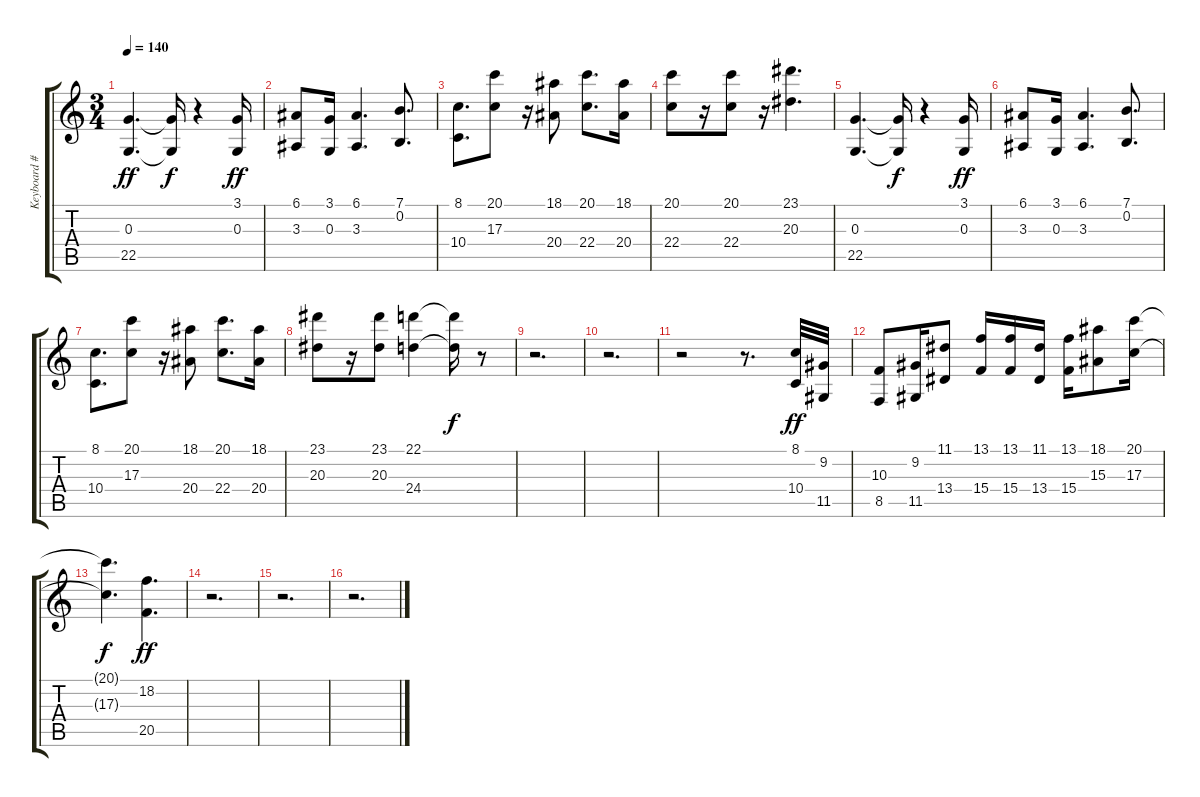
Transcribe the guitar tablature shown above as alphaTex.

\track ("Keyboard #1" "Keyboard #") {instrument brasssection}
\staff {score tabs}
\tuning (E4 B3 G3 D3 A2 E2) {hide}
\ts (3 4)
\tempo 140
\clef g2
\ks c
(0.3 22.5).4{d dy ff} (0.3{t} 22.5{t}).16{dy f} r.4 (3.1 0.3).16{dy ff} |
(6.1 3.3).8 (3.1 0.3).16 (6.1 3.3).4{d} (7.1 0.2).8{d} |
(8.1 10.4).8{d} (20.1 17.3).8 r.16 (18.1 20.4).8 (20.1 22.4).8{d} (18.1 20.4).16 |
(20.1 22.4).8 r.16 (20.1 22.4).8 r.16 (23.1 20.3).4{d} |
(0.3 22.5).4{d} (0.3{t} 22.5{t}).16{dy f} r.4 (3.1 0.3).16{dy ff} |
(6.1 3.3).8 (3.1 0.3).16 (6.1 3.3).4{d} (7.1 0.2).8{d} |
(8.1 10.4).8{d} (20.1 17.3).8 r.16 (18.1 20.4).8 (20.1 22.4).8{d} (18.1 20.4).16 |
(23.1 20.3).8 r.16 (23.1 20.3).8 (22.1 24.4).4 (22.1{t} 24.4{t}).16{dy f} r.8 |
r.2{d} |
r.2{d} |
r.2 r.8{d} (8.1 10.4).32{dy ff} (9.2 11.5).32 |
(10.3 8.5).8 (9.2 11.5).16 (11.1 13.4).8 (13.1 15.4).16 (13.1 15.4).16 (11.1 13.4).16 (13.1 15.4).16 (18.1 15.3).8 (20.1 17.3).16 |
(20.1{t} 17.3{t}).4{d dy f} (18.2 20.5).4{d dy ff} |
r.2{d} |
r.2{d} |
r.2{d}
